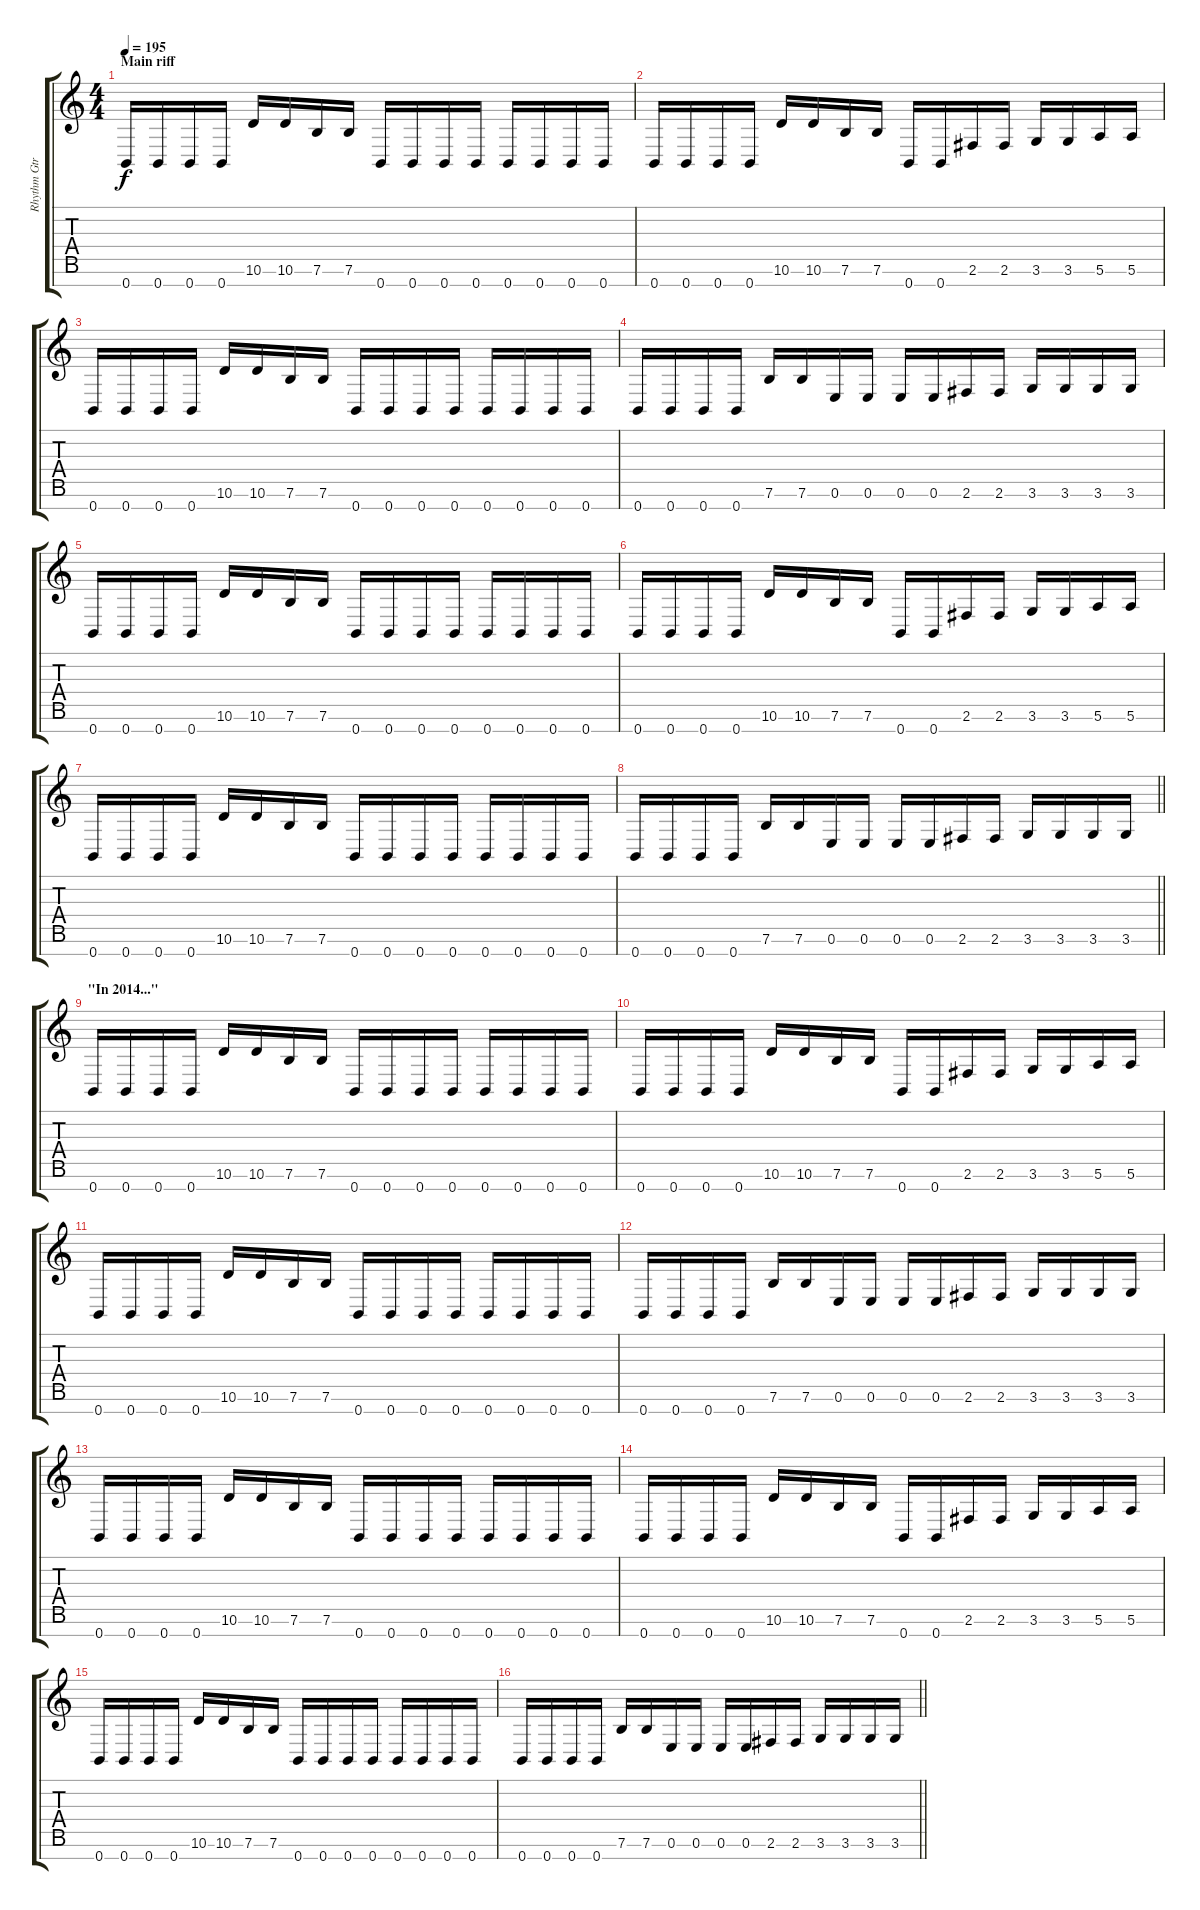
\track ("Rhythm Gtr." "Rhythm Gtr") {instrument distortionguitar}
\staff {score tabs}
\tuning (E4 B3 G3 D3 A2 E2 B1) {hide}
\ts (4 4)
\section ("" "Main riff")
\tempo 195
\clef g2
\ks c
0.7.16{dy f instrument distortionguitar} 0.7.16 0.7.16 0.7.16 10.6.16 10.6.16 7.6.16 7.6.16 0.7.16 0.7.16 0.7.16 0.7.16 0.7.16 0.7.16 0.7.16 0.7.16 |
0.7.16 0.7.16 0.7.16 0.7.16 10.6.16 10.6.16 7.6.16 7.6.16 0.7.16 0.7.16 2.6.16 2.6.16 3.6.16 3.6.16 5.6.16 5.6.16 |
0.7.16 0.7.16 0.7.16 0.7.16 10.6.16 10.6.16 7.6.16 7.6.16 0.7.16 0.7.16 0.7.16 0.7.16 0.7.16 0.7.16 0.7.16 0.7.16 |
0.7.16 0.7.16 0.7.16 0.7.16 7.6.16 7.6.16 0.6.16 0.6.16 0.6.16 0.6.16 2.6.16 2.6.16 3.6.16 3.6.16 3.6.16 3.6.16 |
0.7.16 0.7.16 0.7.16 0.7.16 10.6.16 10.6.16 7.6.16 7.6.16 0.7.16 0.7.16 0.7.16 0.7.16 0.7.16 0.7.16 0.7.16 0.7.16 |
0.7.16 0.7.16 0.7.16 0.7.16 10.6.16 10.6.16 7.6.16 7.6.16 0.7.16 0.7.16 2.6.16 2.6.16 3.6.16 3.6.16 5.6.16 5.6.16 |
0.7.16 0.7.16 0.7.16 0.7.16 10.6.16 10.6.16 7.6.16 7.6.16 0.7.16 0.7.16 0.7.16 0.7.16 0.7.16 0.7.16 0.7.16 0.7.16 |
\barLineRight lightlight
0.7.16 0.7.16 0.7.16 0.7.16 7.6.16 7.6.16 0.6.16 0.6.16 0.6.16 0.6.16 2.6.16 2.6.16 3.6.16 3.6.16 3.6.16 3.6.16 |
\section ("" "\"In 2014...\"")
0.7.16 0.7.16 0.7.16 0.7.16 10.6.16 10.6.16 7.6.16 7.6.16 0.7.16 0.7.16 0.7.16 0.7.16 0.7.16 0.7.16 0.7.16 0.7.16 |
0.7.16 0.7.16 0.7.16 0.7.16 10.6.16 10.6.16 7.6.16 7.6.16 0.7.16 0.7.16 2.6.16 2.6.16 3.6.16 3.6.16 5.6.16 5.6.16 |
0.7.16 0.7.16 0.7.16 0.7.16 10.6.16 10.6.16 7.6.16 7.6.16 0.7.16 0.7.16 0.7.16 0.7.16 0.7.16 0.7.16 0.7.16 0.7.16 |
0.7.16 0.7.16 0.7.16 0.7.16 7.6.16 7.6.16 0.6.16 0.6.16 0.6.16 0.6.16 2.6.16 2.6.16 3.6.16 3.6.16 3.6.16 3.6.16 |
0.7.16 0.7.16 0.7.16 0.7.16 10.6.16 10.6.16 7.6.16 7.6.16 0.7.16 0.7.16 0.7.16 0.7.16 0.7.16 0.7.16 0.7.16 0.7.16 |
0.7.16 0.7.16 0.7.16 0.7.16 10.6.16 10.6.16 7.6.16 7.6.16 0.7.16 0.7.16 2.6.16 2.6.16 3.6.16 3.6.16 5.6.16 5.6.16 |
0.7.16 0.7.16 0.7.16 0.7.16 10.6.16 10.6.16 7.6.16 7.6.16 0.7.16 0.7.16 0.7.16 0.7.16 0.7.16 0.7.16 0.7.16 0.7.16 |
\barLineRight lightlight
0.7.16 0.7.16 0.7.16 0.7.16 7.6.16 7.6.16 0.6.16 0.6.16 0.6.16 0.6.16 2.6.16 2.6.16 3.6.16 3.6.16 3.6.16 3.6.16
